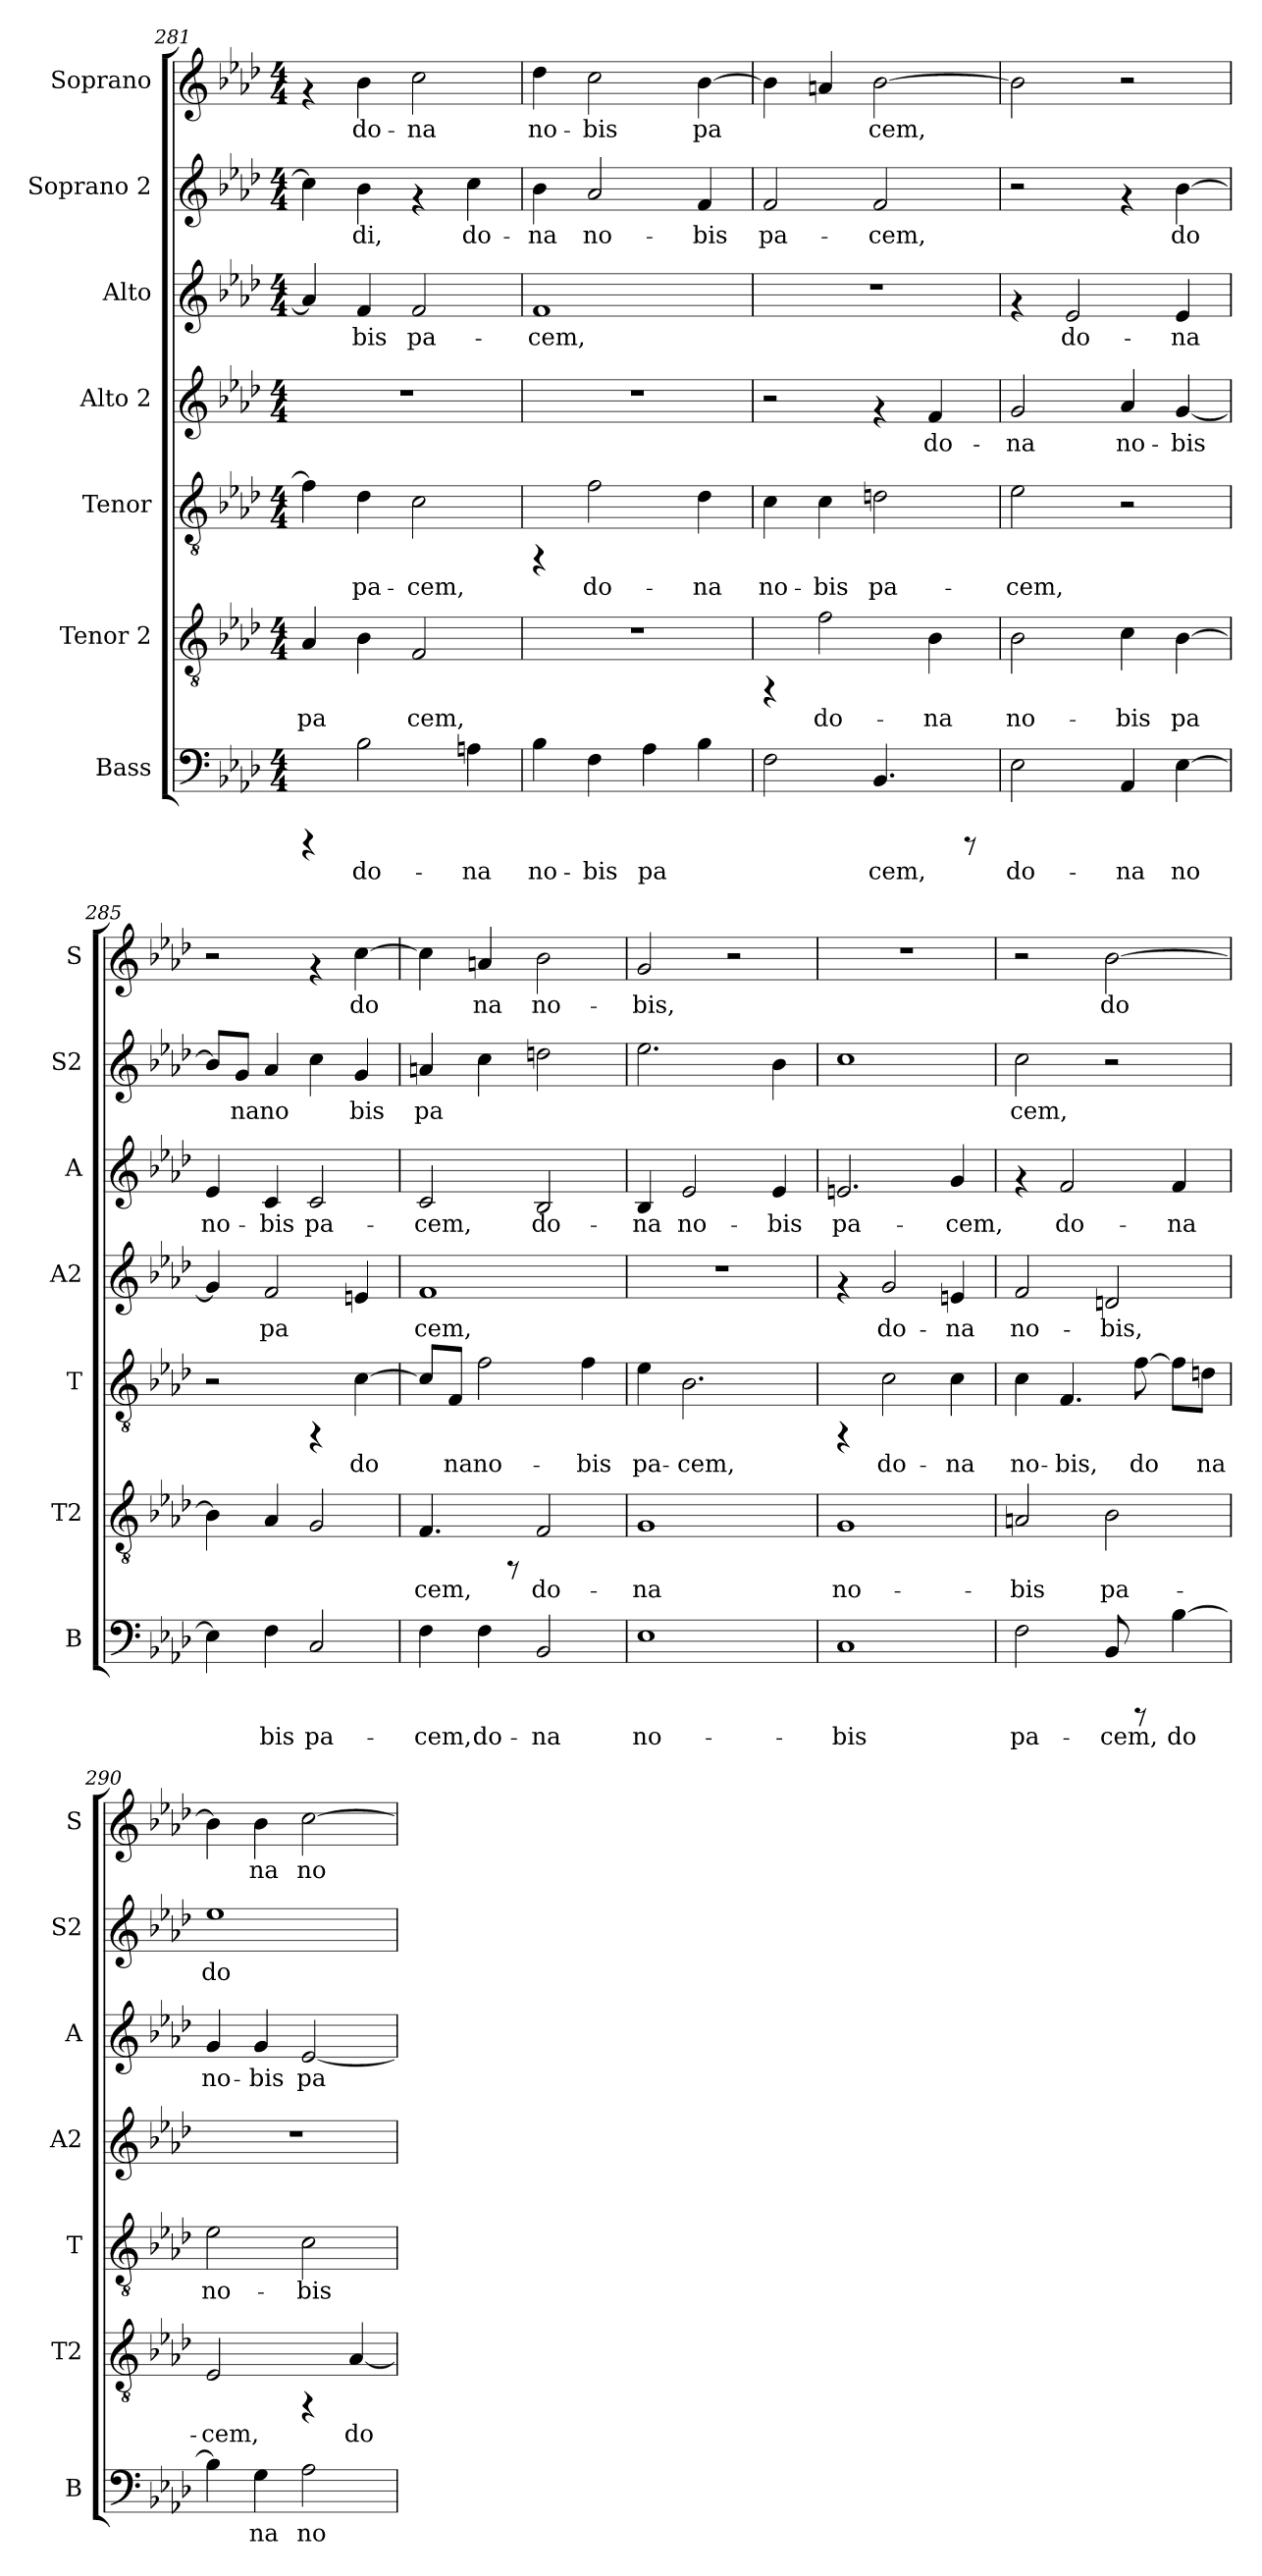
**kern	**text	**kern	**text	**kern	**text	**kern	**text	**kern	**text	**kern	**text	**kern	**text
*part7	*part7	*part6	*part6	*part5	*part5	*part4	*part4	*part3	*part3	*part2	*part2	*part1	*part1
*staff7	*staff7	*staff6	*staff6	*staff5	*staff5	*staff4	*staff4	*staff3	*staff3	*staff2	*staff2	*staff1	*staff1
*I"Bass	*	*I"Tenor 2	*	*I"Tenor	*	*I"Alto 2	*	*I"Alto	*	*I"Soprano 2	*	*I"Soprano	*
*I'B	*	*I'T2	*	*I'T	*	*I'A2	*	*I'A	*	*I'S2	*	*I'S	*
*clefF4	*	*clefGv2	*	*clefGv2	*	*clefG2	*	*clefG2	*	*clefG2	*	*clefG2	*
*k[b-e-a-d-]	*	*k[b-e-a-d-]	*	*k[b-e-a-d-]	*	*k[b-e-a-d-]	*	*k[b-e-a-d-]	*	*k[b-e-a-d-]	*	*k[b-e-a-d-]	*
*A-:	*	*A-:	*	*A-:	*	*A-:	*	*A-:	*	*A-:	*	*A-:	*
*M4/4	*	*M4/4	*	*M4/4	*	*M4/4	*	*M4/4	*	*M4/4	*	*M4/4	*
=281	=281	=281	=281	=281	=281	=281	=281	=281	=281	=281	=281	=281	=281
!	!	!	!LO:LY:b:cj	!	!LO:LY:b:cj	!	!	!	!LO:LY:b:cj	!	!LO:LY:b:cj	!	!
4rCCC	.	4A-/	pa-	4f\]	.	1r	.	4a-/]	--	4cc\]	--	4rf	.
!	!LO:LY:b:cj	!	!LO:LY:b:cj	!	!LO:LY:b:cj	!	!	!	!LO:LY:b:cj	!	!LO:LY:b:cj	!	!LO:LY:b:cj
2B-\	do-	4B-\	--	4d-\	pa-	.	.	4f/	-bis	4b-\	-di,	4b-\	do-
!	!	!	!LO:LY:b:cj	!	!LO:LY:b:cj	!	!	!	!LO:LY:b:cj	!	!	!	!LO:LY:b:cj
.	.	2F/	-cem,	2c\	-cem,	.	.	2f/	pa-	4rf	.	2cc\	-na
!	!LO:LY:b:cj	!	!	!	!	!	!	!	!	!	!LO:LY:b:cj	!	!
4An\	-na	.	.	.	.	.	.	.	.	4cc\	do-	.	.
=282	=282	=282	=282	=282	=282	=282	=282	=282	=282	=282	=282	=282	=282
!	!LO:LY:b:cj	!	!	!	!	!	!	!	!LO:LY:b:cj	!	!LO:LY:b:cj	!	!LO:LY:b:cj
4B-\	no-	1r	.	4rFF	.	1r	.	1f	-cem,	4b-\	-na	4dd-\	no-
!	!LO:LY:b:cj	!	!	!	!LO:LY:b:cj	!	!	!	!	!	!LO:LY:b:cj	!	!LO:LY:b:cj
4F\	-bis	.	.	2f\	do-	.	.	.	.	2a-/	no-	2cc\	-bis
!	!LO:LY:b:cj	!	!	!	!	!	!	!	!	!	!	!	!
4A-\	pa-	.	.	.	.	.	.	.	.	.	.	.	.
!	!LO:LY:b:cj	!	!	!	!LO:LY:b:cj	!	!	!	!	!	!LO:LY:b:cj	!	!LO:LY:b:cj
4B-\	--	.	.	4d-\	-na	.	.	.	.	4f/	-bis	[>4b-\	pa-
=283	=283	=283	=283	=283	=283	=283	=283	=283	=283	=283	=283	=283	=283
!	!LO:LY:b:cj	!	!	!	!LO:LY:b:cj	!	!	!	!	!	!LO:LY:b:cj	!	!LO:LY:b:cj
2F\	--	4rFF	.	4c\	no-	2r	.	1r	.	2f/	pa-	4b-\]	--
!	!	!	!LO:LY:b:cj	!	!LO:LY:b:cj	!	!	!	!	!	!	!	!LO:LY:b:cj
.	.	2f\	do-	4c\	-bis	.	.	.	.	.	.	4an/	--
!	!LO:LY:b:cj	!	!	!	!LO:LY:b:cj	!	!	!	!	!	!LO:LY:b:cj	!	!LO:LY:b:cj
4.BB-/	-cem,	.	.	2dn\	pa-	4rf	.	.	.	2f/	-cem,	[>2b-\	-cem,
!	!	!	!LO:LY:b:cj	!	!	!	!LO:LY:b:cj	!	!	!	!	!	!
.	.	4B-\	-na	.	.	4f/	do-	.	.	.	.	.	.
8rCCC	.	.	.	.	.	.	.	.	.	.	.	.	.
=284	=284	=284	=284	=284	=284	=284	=284	=284	=284	=284	=284	=284	=284
!	!LO:LY:b:cj	!	!LO:LY:b:cj	!	!LO:LY:b:cj	!	!LO:LY:b:cj	!	!	!	!	!	!LO:LY:b:cj
2E-\	do-	2B-\	no-	2e-\	-cem,	2g/	-na	4rf	.	2r	.	2b-\]	.
!	!	!	!	!	!	!	!	!	!LO:LY:b:cj	!	!	!	!
.	.	.	.	.	.	.	.	2e-/	do-	.	.	.	.
!	!LO:LY:b:cj	!	!LO:LY:b:cj	!	!	!	!LO:LY:b:cj	!	!	!	!	!	!
4AA-/	-na	4c\	-bis	2r	.	4a-/	no-	.	.	4rf	.	2r	.
!	!LO:LY:b:cj	!	!LO:LY:b:cj	!	!	!	!LO:LY:b:cj	!	!LO:LY:b:cj	!	!LO:LY:b:cj	!	!
[>4E-\	no-	[>4B-\	pa-	.	.	[<4g/	-bis	4e-/	-na	[>4b-\	do-	.	.
!!LO:PB:g=z
=285	=285	=285	=285	=285	=285	=285	=285	=285	=285	=285	=285	=285	=285
!	!LO:LY:b:cj	!	!LO:LY:b:cj	!	!	!	!LO:LY:b:cj	!	!LO:LY:b:cj	!	!LO:LY:b:cj	!	!
4E-\]	--	4B-\]	--	2r	.	4g/]	.	4e-/	no-	8b-/L]	--	2r	.
!	!	!	!	!	!	!	!	!	!	!	!LO:LY:b:cj	!	!
.	.	.	.	.	.	.	.	.	.	8g/J	-na	.	.
!	!LO:LY:b:cj	!	!LO:LY:b:cj	!	!	!	!LO:LY:b:cj	!	!LO:LY:b:cj	!	!LO:LY:b:cj	!	!
4F\	-bis	4A-/	--	.	.	2f/	pa-	4c/	-bis	4a-/	no-	.	.
!	!LO:LY:b:cj	!	!LO:LY:b:cj	!	!	!	!	!	!LO:LY:b:cj	!	!LO:LY:b:cj	!	!
2C/	pa-	2G/	--	4rFF	.	.	.	2c/	pa-	4cc\	--	4rf	.
!	!	!	!	!	!LO:LY:b:cj	!	!LO:LY:b:cj	!	!	!	!LO:LY:b:cj	!	!LO:LY:b:cj
.	.	.	.	[>4c\	do-	4en/	--	.	.	4g/	-bis	[>4cc\	do-
=286	=286	=286	=286	=286	=286	=286	=286	=286	=286	=286	=286	=286	=286
!	!LO:LY:b:cj	!	!LO:LY:b:cj	!	!LO:LY:b:cj	!	!LO:LY:b:cj	!	!LO:LY:b:cj	!	!LO:LY:b:cj	!	!LO:LY:b:cj
4F\	-cem,	4.F/	-cem,	8c/L]	--	1f	-cem,	2c/	-cem,	4an/	pa-	4cc\]	--
!	!	!	!	!	!LO:LY:b:cj	!	!	!	!	!	!	!	!
.	.	.	.	8F/J	-na	.	.	.	.	.	.	.	.
!	!LO:LY:b:cj	!	!	!	!LO:LY:b:cj	!	!	!	!	!	!LO:LY:b:cj	!	!LO:LY:b:cj
4F\	do-	.	.	2f\	no-	.	.	.	.	4cc\	--	4an/	-na
.	.	8rFF	.	.	.	.	.	.	.	.	.	.	.
!	!LO:LY:b:cj	!	!LO:LY:b:cj	!	!	!	!	!	!LO:LY:b:cj	!	!LO:LY:b:cj	!	!LO:LY:b:cj
2BB-/	-na	2F/	do-	.	.	.	.	2B-/	do-	2ddn\	--	2b-\	no-
!	!	!	!	!	!LO:LY:b:cj	!	!	!	!	!	!	!	!
.	.	.	.	4f\	-bis	.	.	.	.	.	.	.	.
=287	=287	=287	=287	=287	=287	=287	=287	=287	=287	=287	=287	=287	=287
!	!LO:LY:b:cj	!	!LO:LY:b:cj	!	!LO:LY:b:cj	!	!	!	!LO:LY:b:cj	!	!LO:LY:b:cj	!	!LO:LY:b:cj
1E-	no-	1G	-na	4e-\	pa-	1r	.	4B-/	-na	2.ee-\	--	2g/	-bis,
!	!	!	!	!	!LO:LY:b:cj	!	!	!	!LO:LY:b:cj	!	!	!	!
.	.	.	.	2.B-\	-cem,	.	.	2e-/	no-	.	.	.	.
.	.	.	.	.	.	.	.	.	.	.	.	2r	.
!	!	!	!	!	!	!	!	!	!LO:LY:b:cj	!	!LO:LY:b:cj	!	!
.	.	.	.	.	.	.	.	4e-/	-bis	4b-\	--	.	.
=288	=288	=288	=288	=288	=288	=288	=288	=288	=288	=288	=288	=288	=288
!	!LO:LY:b:cj	!	!LO:LY:b:cj	!	!	!	!	!	!LO:LY:b:cj	!	!LO:LY:b:cj	!	!
1C	-bis	1G	no-	4rFF	.	4rf	.	2.en/	pa-	1cc	--	1r	.
!	!	!	!	!	!LO:LY:b:cj	!	!LO:LY:b:cj	!	!	!	!	!	!
.	.	.	.	2c\	do-	2g/	do-	.	.	.	.	.	.
!	!	!	!	!	!LO:LY:b:cj	!	!LO:LY:b:cj	!	!LO:LY:b:cj	!	!	!	!
.	.	.	.	4c\	-na	4en/	-na	4g/	-cem,	.	.	.	.
=289	=289	=289	=289	=289	=289	=289	=289	=289	=289	=289	=289	=289	=289
!	!LO:LY:b:cj	!	!LO:LY:b:cj	!	!LO:LY:b:cj	!	!LO:LY:b:cj	!	!	!	!LO:LY:b:cj	!	!
2F\	pa-	2An/	-bis	4c\	no-	2f/	no-	4rf	.	2cc\	-cem,	2r	.
!	!	!	!	!	!LO:LY:b:cj	!	!	!	!LO:LY:b:cj	!	!	!	!
.	.	.	.	4.F/	-bis,	.	.	2f/	do-	.	.	.	.
!	!LO:LY:b:cj	!	!LO:LY:b:cj	!	!	!	!LO:LY:b:cj	!	!	!	!	!	!LO:LY:b:cj
8BB-/	-cem,	2B-\	pa-	.	.	2dn/	-bis,	.	.	2r	.	[>2b-\	do-
!	!	!	!	!	!LO:LY:b:cj	!	!	!	!	!	!	!	!
8rCCC	.	.	.	[>8f\	do-	.	.	.	.	.	.	.	.
!	!LO:LY:b:cj	!	!	!	!LO:LY:b:cj	!	!	!	!LO:LY:b:cj	!	!	!	!
[>4B-\	do-	.	.	8f\L]	--	.	.	4f/	-na	.	.	.	.
!	!	!	!	!	!LO:LY:b:cj	!	!	!	!	!	!	!	!
.	.	.	.	8dn\J	-na	.	.	.	.	.	.	.	.
=290	=290	=290	=290	=290	=290	=290	=290	=290	=290	=290	=290	=290	=290
!	!LO:LY:b:cj	!	!LO:LY:b:cj	!	!LO:LY:b:cj	!	!	!	!LO:LY:b:cj	!	!LO:LY:b:cj	!	!LO:LY:b:cj
4B-\]	--	2E-/	-cem,	2e-\	no-	1r	.	4g/	no-	1ee-	do-	4b-\]	--
!	!LO:LY:b:cj	!	!	!	!	!	!	!	!LO:LY:b:cj	!	!	!	!LO:LY:b:cj
4G\	-na	.	.	.	.	.	.	4g/	-bis	.	.	4b-\	-na
!	!LO:LY:b:cj	!	!	!	!LO:LY:b:cj	!	!	!	!LO:LY:b:cj	!	!	!	!LO:LY:b:cj
2A-\	no-	4rFF	.	2c\	-bis	.	.	[<2e-/	pa-	.	.	[>2cc\	no-
!	!	!	!LO:LY:b:cj	!	!	!	!	!	!	!	!	!	!
.	.	[<4A-/	do-	.	.	.	.	.	.	.	.	.	.
=	=	=	=	=	=	=	=	=	=	=	=	=	=
*-	*-	*-	*-	*-	*-	*-	*-	*-	*-	*-	*-	*-	*-
